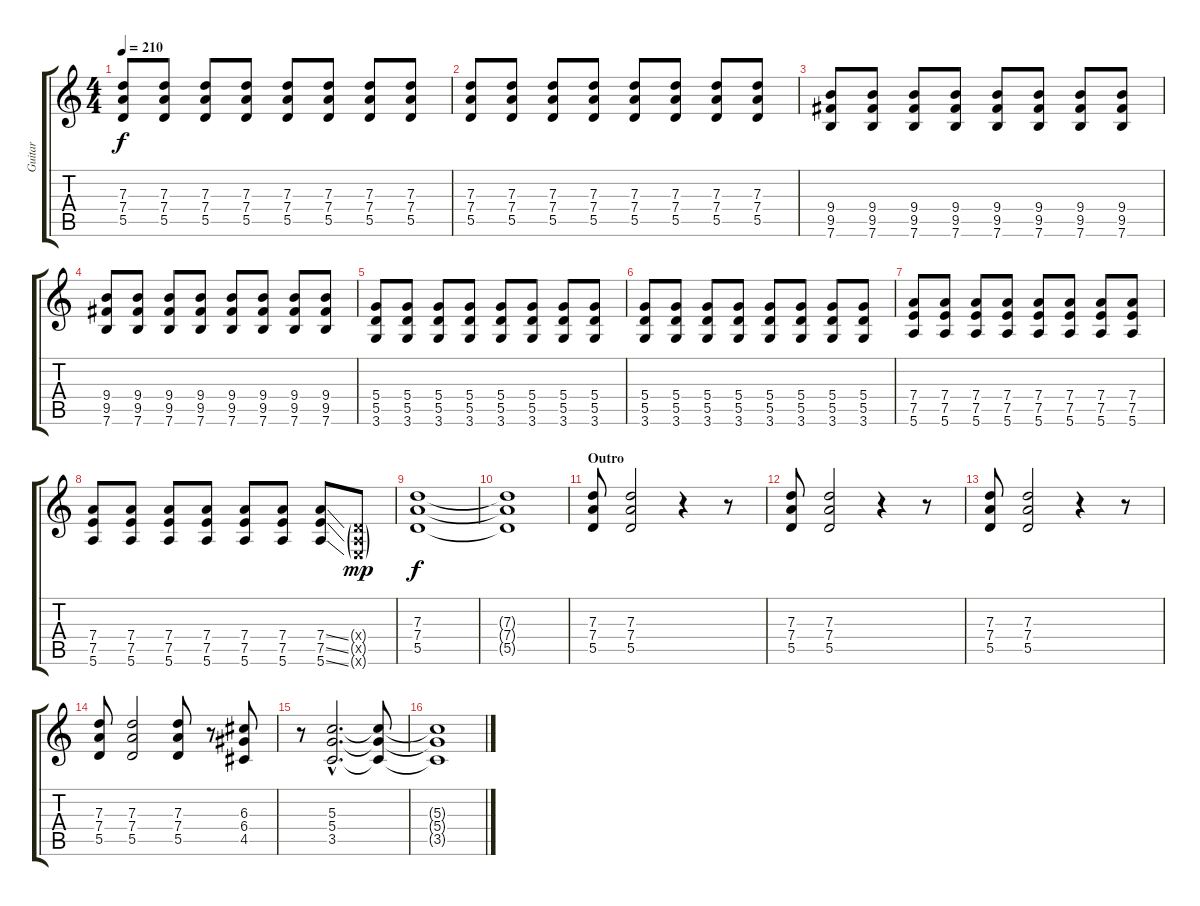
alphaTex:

\track ("Guitar" "Guitar") {instrument overdrivenguitar}
\staff {score tabs}
\tuning (E4 B3 G3 D3 A2 E2) {hide}
\ts (4 4)
\tempo 210
\clef g2
\ks c
(7.3 7.4 5.5).8{dy f} (7.3 7.4 5.5).8 (7.3 7.4 5.5).8 (7.3 7.4 5.5).8 (7.3 7.4 5.5).8 (7.3 7.4 5.5).8 (7.3 7.4 5.5).8 (7.3 7.4 5.5).8 |
(7.3 7.4 5.5).8 (7.3 7.4 5.5).8 (7.3 7.4 5.5).8 (7.3 7.4 5.5).8 (7.3 7.4 5.5).8 (7.3 7.4 5.5).8 (7.3 7.4 5.5).8 (7.3 7.4 5.5).8 |
(9.4 9.5 7.6).8 (9.4 9.5 7.6).8 (9.4 9.5 7.6).8 (9.4 9.5 7.6).8 (9.4 9.5 7.6).8 (9.4 9.5 7.6).8 (9.4 9.5 7.6).8 (9.4 9.5 7.6).8 |
(9.4 9.5 7.6).8 (9.4 9.5 7.6).8 (9.4 9.5 7.6).8 (9.4 9.5 7.6).8 (9.4 9.5 7.6).8 (9.4 9.5 7.6).8 (9.4 9.5 7.6).8 (9.4 9.5 7.6).8 |
(5.4 5.5 3.6).8 (5.4 5.5 3.6).8 (5.4 5.5 3.6).8 (5.4 5.5 3.6).8 (5.4 5.5 3.6).8 (5.4 5.5 3.6).8 (5.4 5.5 3.6).8 (5.4 5.5 3.6).8 |
(5.4 5.5 3.6).8 (5.4 5.5 3.6).8 (5.4 5.5 3.6).8 (5.4 5.5 3.6).8 (5.4 5.5 3.6).8 (5.4 5.5 3.6).8 (5.4 5.5 3.6).8 (5.4 5.5 3.6).8 |
(7.4 7.5 5.6).8 (7.4 7.5 5.6).8 (7.4 7.5 5.6).8 (7.4 7.5 5.6).8 (7.4 7.5 5.6).8 (7.4 7.5 5.6).8 (7.4 7.5 5.6).8 (7.4 7.5 5.6).8 |
(7.4 7.5 5.6).8 (7.4 7.5 5.6).8 (7.4 7.5 5.6).8 (7.4 7.5 5.6).8 (7.4 7.5 5.6).8 (7.4 7.5 5.6).8 (7.4{ss} 7.5{ss} 5.6{ss}).8 (0.4{g x} 0.5{g x} 0.6{g x}).8{dy mp} |
(7.3 7.4 5.5).1{dy f} |
(7.3{t} 7.4{t} 5.5{t}).1 |
\section ("" "Outro")
(7.3 7.4 5.5).8 (7.3 7.4 5.5).2 r.4 r.8 |
(7.3 7.4 5.5).8 (7.3 7.4 5.5).2 r.4 r.8 |
(7.3 7.4 5.5).8 (7.3 7.4 5.5).2 r.4 r.8 |
(7.3 7.4 5.5).8 (7.3 7.4 5.5).2 (7.3 7.4 5.5).8 r.8 (6.3 6.4 4.5).8 |
r.8 (5.3{hac} 5.4{hac} 3.5{hac}).2{d} (5.3{t} 5.4{t} 3.5{t}).8 |
(5.3{t} 5.4{t} 3.5{t}).1
